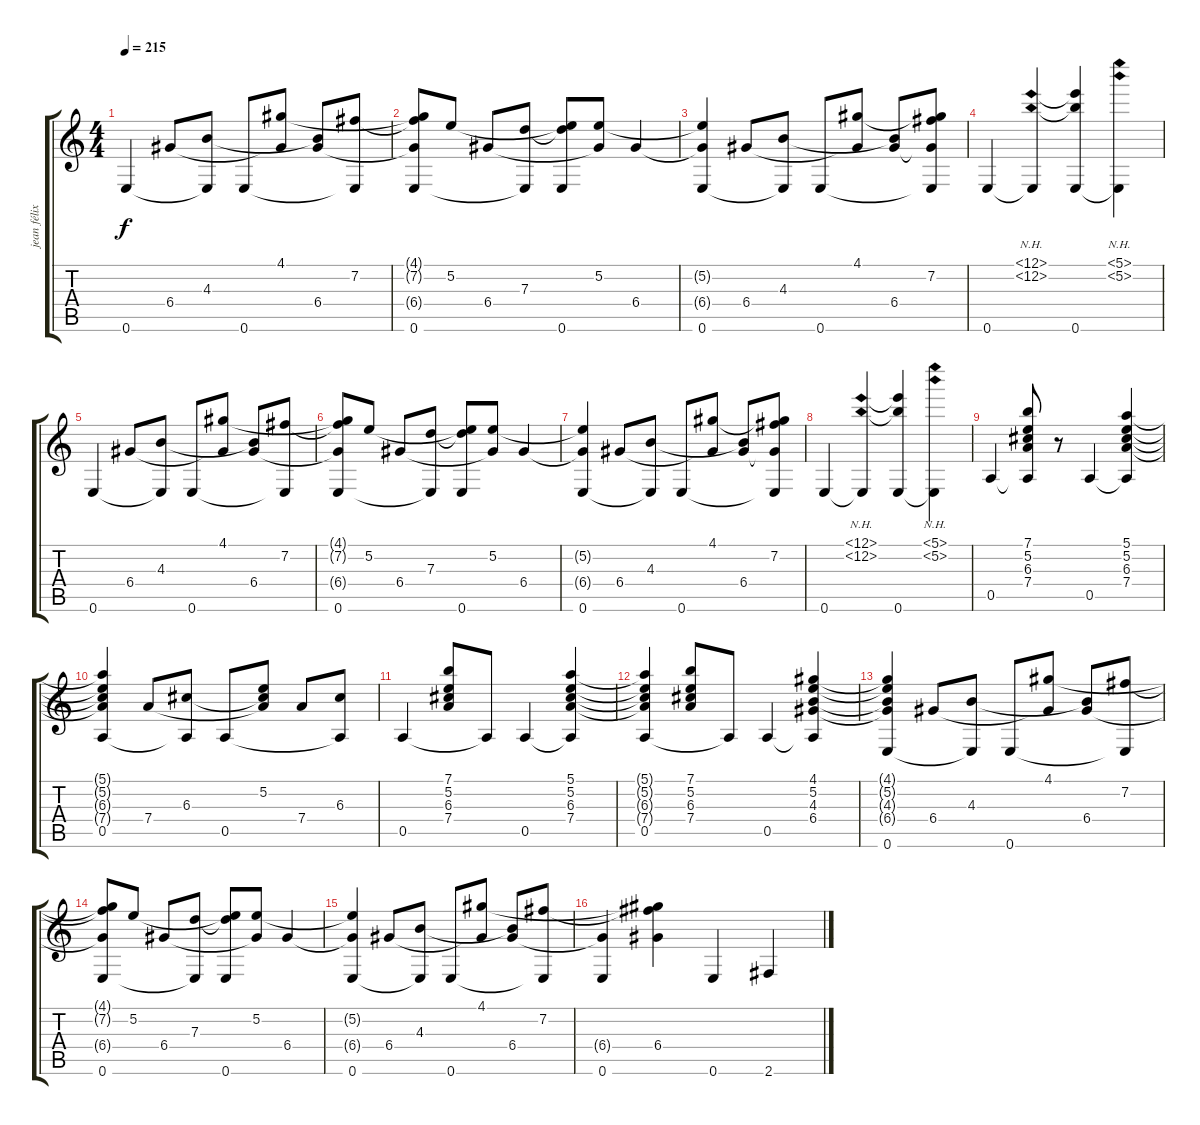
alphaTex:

\track ("jean félix" "jean félix") {instrument acousticguitarnylon}
\staff {score tabs}
\tuning (E4 B3 G3 D3 A2 E2) {hide}
\ts (4 4)
\tempo 215
\clef g2
\ks c
0.6.4{dy f} 6.4.8 (4.3 0.6{t}).8 0.6.8 (4.1 6.4{t}).8 (4.3{t} 6.4).8 (7.2 0.6{t}).8 |
(4.1{t} 7.2{t} 6.4{t} 0.6).8 5.2.8 6.4.8 (7.3 0.6{t}).8 (5.2{t} 7.3{t} 0.6).8 (5.2 6.4{t}).8 6.4.4 |
(5.2{t} 6.4{t} 0.6).4 6.4.8 (4.3 0.6{t}).8 0.6.8 (4.1 6.4{t}).8 (4.3{t} 6.4).8 (4.1{t} 7.2 6.4{t} 0.6{t}).8 |
0.6.4 (12.1{nh} 12.2{nh} 0.6{t}).4 (12.1{t} 12.2{t} 0.6).4 (5.1{nh} 5.2{nh} 0.6{t}).4 |
0.6.4 6.4.8 (4.3 0.6{t}).8 0.6.8 (4.1 6.4{t}).8 (4.3{t} 6.4).8 (7.2 0.6{t}).8 |
(4.1{t} 7.2{t} 6.4{t} 0.6).8 5.2.8 6.4.8 (7.3 0.6{t}).8 (5.2{t} 7.3{t} 0.6).8 (5.2 6.4{t}).8 6.4.4 |
(5.2{t} 6.4{t} 0.6).4 6.4.8 (4.3 0.6{t}).8 0.6.8 (4.1 6.4{t}).8 (4.3{t} 6.4).8 (4.1{t} 7.2 6.4{t} 0.6{t}).8 |
0.6.4 (12.1{nh} 12.2{nh} 0.6{t}).4 (12.1{t} 12.2{t} 0.6).4 (5.1{nh} 5.2{nh} 0.6{t}).4 |
0.5.4 (7.1 5.2 6.3 7.4 0.5{t}).8 r.8 0.5.4 (5.1 5.2 6.3 7.4 0.5{t}).4 |
(5.1{t} 5.2{t} 6.3{t} 7.4{t} 0.5).4 7.4.8 (6.3 0.5{t}).8 0.5.8 (5.2 6.3{t} 7.4{t}).8 7.4.8 (6.3 0.5{t}).8 |
0.5.4 (7.1 5.2 6.3 7.4).8 0.5{t}.8 0.5.4 (5.1 5.2 6.3 7.4 0.5{t}).4 |
(5.1{t} 5.2{t} 6.3{t} 7.4{t} 0.5).4 (7.1 5.2 6.3 7.4).8 0.5{t}.8 0.5.4 (4.1 5.2 4.3 6.4 0.5{t}).4 |
(4.1{t} 5.2{t} 4.3{t} 6.4{t} 0.6).4 6.4.8 (4.3 0.6{t}).8 0.6.8 (4.1 6.4{t}).8 (4.3{t} 6.4).8 (7.2 0.6{t}).8 |
(4.1{t} 7.2{t} 6.4{t} 0.6).8 5.2.8 6.4.8 (7.3 0.6{t}).8 (5.2{t} 7.3{t} 0.6).8 (5.2 6.4{t}).8 6.4.4 |
(5.2{t} 6.4{t} 0.6).4 6.4.8 (4.3 0.6{t}).8 0.6.8 (4.1 6.4{t}).8 (4.3{t} 6.4).8 (7.2 0.6{t}).8 |
(6.4{t} 0.6).4 (4.1{t} 7.2{t} 6.4).4 0.6.4 2.6.4
